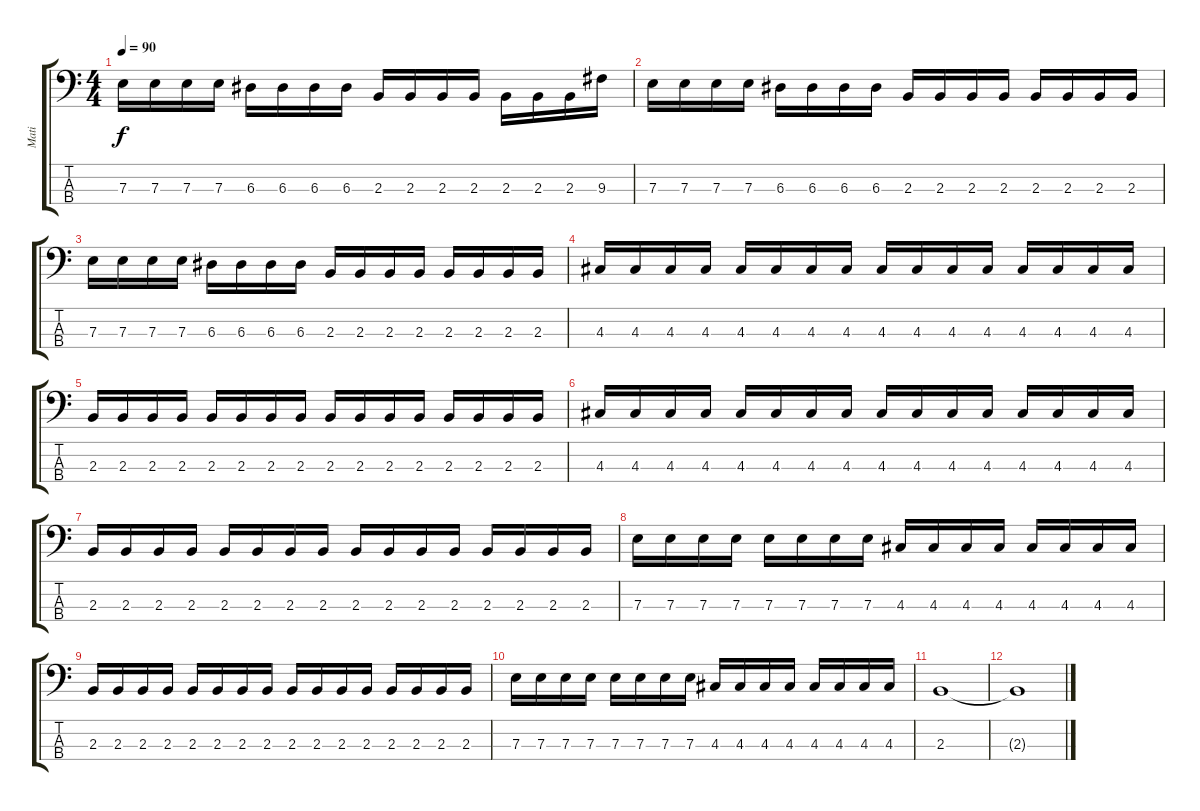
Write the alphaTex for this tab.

\track ("Mati" "Mati") {instrument electricbasspick}
\staff {score tabs}
\tuning (G2 D2 A1 E1) {hide}
\ts (4 4)
\tempo 90
\clef f4
\ks c
7.3.16{dy f} 7.3.16 7.3.16 7.3.16 6.3.16 6.3.16 6.3.16 6.3.16 2.3.16 2.3.16 2.3.16 2.3.16 2.3.16 2.3.16 2.3.16 9.3.16 |
7.3.16 7.3.16 7.3.16 7.3.16 6.3.16 6.3.16 6.3.16 6.3.16 2.3.16 2.3.16 2.3.16 2.3.16 2.3.16 2.3.16 2.3.16 2.3.16 |
7.3.16 7.3.16 7.3.16 7.3.16 6.3.16 6.3.16 6.3.16 6.3.16 2.3.16 2.3.16 2.3.16 2.3.16 2.3.16 2.3.16 2.3.16 2.3.16 |
4.3.16 4.3.16 4.3.16 4.3.16 4.3.16 4.3.16 4.3.16 4.3.16 4.3.16 4.3.16 4.3.16 4.3.16 4.3.16 4.3.16 4.3.16 4.3.16 |
2.3.16 2.3.16 2.3.16 2.3.16 2.3.16 2.3.16 2.3.16 2.3.16 2.3.16 2.3.16 2.3.16 2.3.16 2.3.16 2.3.16 2.3.16 2.3.16 |
4.3.16 4.3.16 4.3.16 4.3.16 4.3.16 4.3.16 4.3.16 4.3.16 4.3.16 4.3.16 4.3.16 4.3.16 4.3.16 4.3.16 4.3.16 4.3.16 |
2.3.16 2.3.16 2.3.16 2.3.16 2.3.16 2.3.16 2.3.16 2.3.16 2.3.16 2.3.16 2.3.16 2.3.16 2.3.16 2.3.16 2.3.16 2.3.16 |
7.3.16 7.3.16 7.3.16 7.3.16 7.3.16 7.3.16 7.3.16 7.3.16 4.3.16 4.3.16 4.3.16 4.3.16 4.3.16 4.3.16 4.3.16 4.3.16 |
2.3.16 2.3.16 2.3.16 2.3.16 2.3.16 2.3.16 2.3.16 2.3.16 2.3.16 2.3.16 2.3.16 2.3.16 2.3.16 2.3.16 2.3.16 2.3.16 |
7.3.16 7.3.16 7.3.16 7.3.16 7.3.16 7.3.16 7.3.16 7.3.16 4.3.16 4.3.16 4.3.16 4.3.16 4.3.16 4.3.16 4.3.16 4.3.16 |
2.3.1 |
2.3{t}.1
